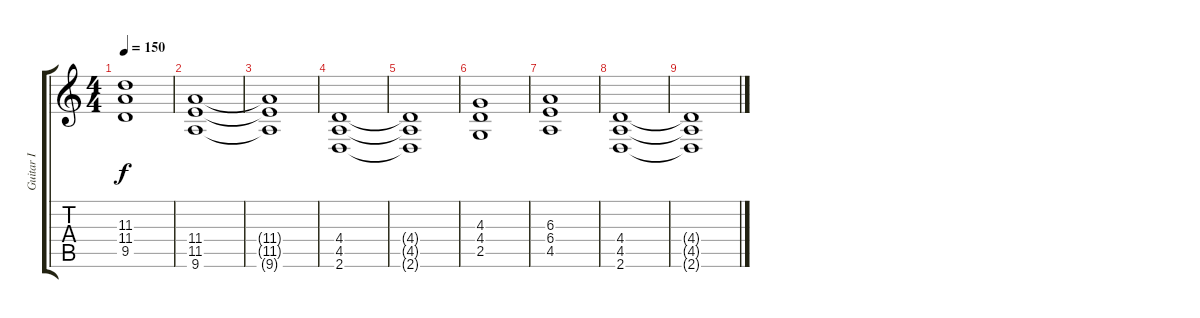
\track ("Guitar I" "Guitar I") {instrument distortionguitar}
\staff {score tabs}
\tuning (C4 G3 Eb3 Bb2 F2 C2) {hide}
\ts (4 4)
\tempo 150
\clef g2
\ks c
(11.3{t} 11.4{t} 9.5{t}).1{dy f} |
(11.4 11.5 9.6).1 |
(11.4{t} 11.5{t} 9.6{t}).1 |
(4.4 4.5 2.6).1 |
(4.4{t} 4.5{t} 2.6{t}).1 |
(4.3 4.4 2.5).1 |
(6.3 6.4 4.5).1 |
(4.4 4.5 2.6).1 |
(4.4{t} 4.5{t} 2.6{t}).1
